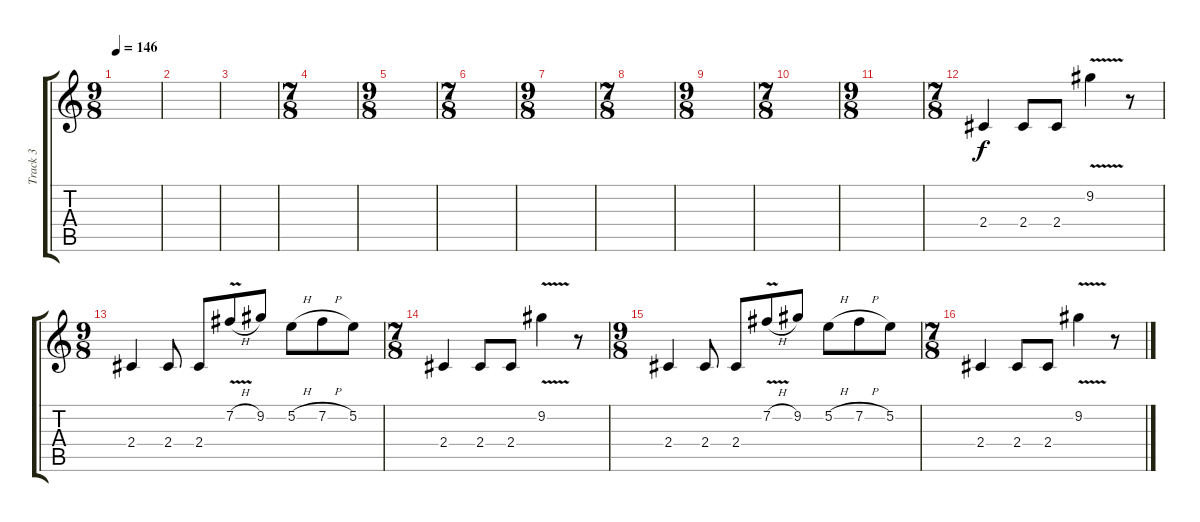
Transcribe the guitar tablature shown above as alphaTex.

\track ("Track 3" "Track 3") {instrument distortionguitar}
\staff {score tabs}
\tuning (E4 B3 G3 B2 Gb2 B1) {hide}
\ts (9 8)
\tempo 146
\clef g2
\ks c
|
|
|
\ts (7 8)
|
\ts (9 8)
|
\ts (7 8)
|
\ts (9 8)
|
\ts (7 8)
|
\ts (9 8)
|
\ts (7 8)
|
\ts (9 8)
|
\ts (7 8)
2.4.4 2.4.8 2.4.8 9.2{v}.4 r.8 |
\ts (9 8)
2.4.4 2.4.8 2.4.8 7.2{v h}.8 9.2.8 5.2{h}.8 7.2{h}.8 5.2.8 |
\ts (7 8)
2.4.4 2.4.8 2.4.8 9.2{v}.4 r.8 |
\ts (9 8)
2.4.4 2.4.8 2.4.8 7.2{v h}.8 9.2.8 5.2{h}.8 7.2{h}.8 5.2.8 |
\ts (7 8)
2.4.4 2.4.8 2.4.8 9.2{v}.4 r.8
